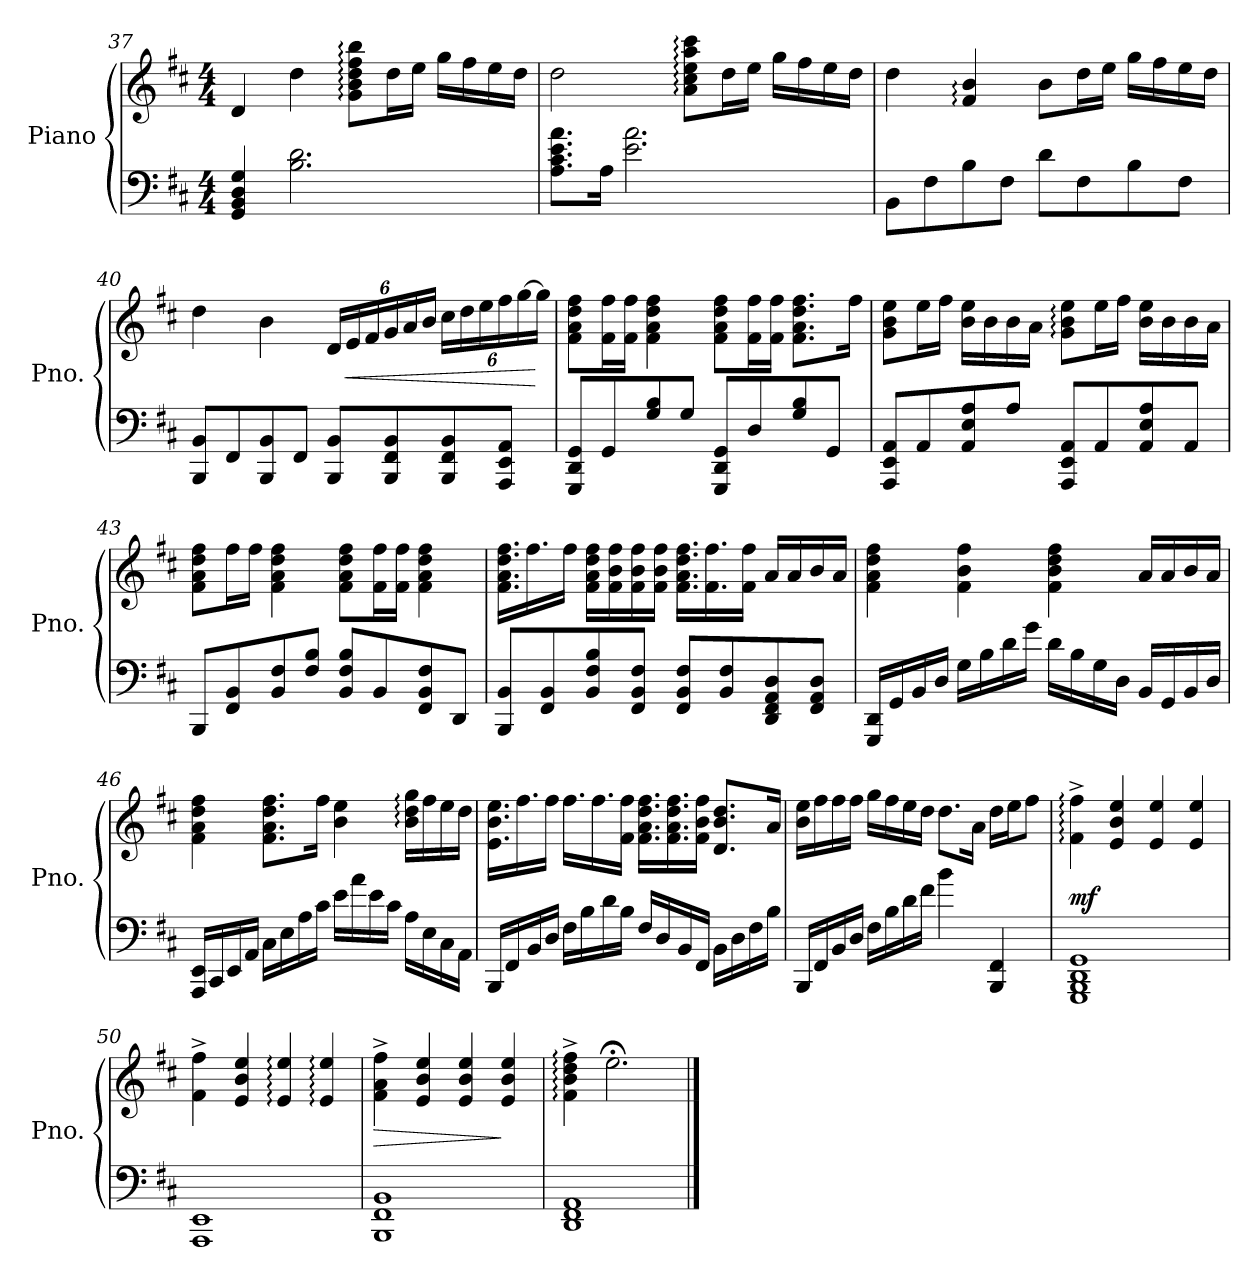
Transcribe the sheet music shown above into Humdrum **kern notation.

**kern	**kern	**dynam
*part1	*part1	*part1
*staff2	*staff1	*staff1/2
*I"Piano	*	*
*I'Pno.	*	*
!!LO:PB:g=z
*clefF4	*clefG2	*
*k[f#c#]	*k[f#c#]	*
*D:	*D:	*
*M4/4	*M4/4	*
=37	=37	=37
4GG/ 4BB/ 4D/ 4G/	4d/	.
2.B\ 2.d\	4dd\	.
.	8g\: 8b\: 8dd\: 8ff#\: 8bb\:L	.
.	16dd\L	.
.	16ee\JJ	.
.	16gg\LL	.
.	16ff#\	.
.	16ee\	.
.	16dd\JJ	.
=38	=38	=38
8.A\ 8.c#\ 8.e\ 8.a\L	2dd\	.
16A\Jk	.	.
2.e\ 2.a\	.	.
.	8a\: 8cc#\: 8ee\: 8aa\: 8ccc#\:L	.
.	16dd\L	.
.	16ee\JJ	.
.	16gg\LL	.
.	16ff#\	.
.	16ee\	.
.	16dd\JJ	.
=39	=39	=39
8BB\L	4dd\	.
8F#\	.	.
8B\	4f#/: 4b/:	.
8F#\J	.	.
8d\L	8b\L	.
8F#\	16dd\L	.
.	16ee\JJ	.
8B\	16gg\LL	.
.	16ff#\	.
8F#\J	16ee\	.
.	16dd\JJ	.
!!LO:LB:g=z
=40	=40	=40
8BBB/ 8BB/L	4dd\	.
8FF#/	.	.
8BBB/ 8BB/	4b\	.
8FF#/J	.	.
*	*Xbrackettup	*
8BBB/ 8BB/L	24d/LL	.
!	!	!LO:HP:b
.	24e/	<
.	24f#/	.
8BBB/ 8FF#/ 8BB/	24g/	.
.	24a/	.
.	24b/JJ	.
8BBB/ 8FF#/ 8BB/	24cc#\LL	.
.	24dd\	.
.	24ee\	.
8AAA/ 8EE/ 8AA/J	24ff#\	.
.	[24gg\	.
.	24gg\JJ]	[
=41	=41	=41
8GGG/ 8DD/ 8GG/L	8f#\ 8a\ 8dd\ 8ff#\L	.
8GG/	16f#\ 16ff#\L	.
.	16f#\ 16ff#\JJ	.
8G/ 8B/	4f#\ 4a\ 4dd\ 4ff#\	.
8G/J	.	.
8GGG/ 8DD/ 8GG/L	8f#\ 8a\ 8dd\ 8ff#\L	.
8D/	16f#\ 16ff#\L	.
.	16f#\ 16ff#\JJ	.
8G/ 8B/	8.f#\ 8.a\ 8.dd\ 8.ff#\L	.
8GG/J	.	.
.	16ff#\Jk	.
!!LO:LB:g=z
=42	=42	=42
8AAA/ 8EE/ 8AA/L	8g\ 8b\ 8ee\L	.
8AA/	16ee\L	.
.	16ff#\JJ	.
8AA/ 8E/ 8A/	16b\ 16ee\LL	.
.	16b\	.
8A/J	16b\	.
.	16a\JJ	.
8AAA/ 8EE/ 8AA/L	8g\: 8b\: 8ee\:L	.
8AA/	16ee\L	.
.	16ff#\JJ	.
8AA/ 8E/ 8A/	16b\ 16ee\LL	.
.	16b\	.
8AA/J	16b\	.
.	16a\JJ	.
=43	=43	=43
8BBB/L	8f#\ 8a\ 8dd\ 8ff#\L	.
8FF#/ 8BB/	16ff#\L	.
.	16ff#\JJ	.
8BB/ 8F#/	4f#\ 4a\ 4dd\ 4ff#\	.
8F#/ 8B/J	.	.
8BB/ 8F#/ 8B/L	8f#\ 8a\ 8dd\ 8ff#\L	.
8BB/	16f#\ 16ff#\L	.
.	16f#\ 16ff#\JJ	.
8FF#/ 8BB/ 8F#/	4f#\ 4a\ 4dd\ 4ff#\	.
8DD/J	.	.
!!LO:LB:g=z
=44	=44	=44
8BBB/ 8BB/L	16.f#\ 16.a\ 16.dd\ 16.ff#\LL	.
.	16.ff#\	.
8FF#/ 8BB/	.	.
.	16ff#\JJ	.
8BB/ 8F#/ 8B/	16f#\ 16a\ 16dd\ 16ff#\LL	.
.	16f#\ 16b\ 16ff#\	.
8FF#/ 8BB/ 8F#/J	16f#\ 16b\ 16ff#\	.
.	16f#\ 16b\ 16ff#\JJ	.
8FF#/ 8BB/ 8F#/L	16.f#\ 16.a\ 16.dd\ 16.ff#\LL	.
.	16.f#\ 16.ff#\	.
8BB/ 8F#/	.	.
.	16f#\ 16ff#\JJ	.
8DD/ 8FF#/ 8AA/ 8D/	16a/LL	.
.	16a/	.
8FF#/ 8AA/ 8D/J	16b/	.
.	16a/JJ	.
=45	=45	=45
16GGG/ 16DD/LL	4f#\ 4a\ 4dd\ 4ff#\	.
16GG/	.	.
16BB/	.	.
16D/JJ	.	.
16G\LL	4f#\ 4b\ 4ff#\	.
16B\	.	.
16d\	.	.
16g\JJ	.	.
16d\LL	4f#\ 4b\ 4dd\ 4ff#\	.
16B\	.	.
16G\	.	.
16D\JJ	.	.
16BB/LL	16a/LL	.
16GG/	16a/	.
16BB/	16b/	.
16D/JJ	16a/JJ	.
!!LO:LB:g=z
=46	=46	=46
16AAA/ 16EE/LL	4f#\ 4a\ 4dd\ 4ff#\	.
16CC#/	.	.
16EE/	.	.
16AA/JJ	.	.
16C#\LL	8.f#\ 8.a\ 8.dd\ 8.ff#\L	.
16E\	.	.
16A\	.	.
16c#\JJ	16ff#\Jk	.
16e\LL	4b\ 4ee\	.
16a\	.	.
16e\	.	.
16c#\JJ	.	.
16A\LL	16b\: 16dd\: 16gg\:LL	.
16E\	16ff#\	.
16C#\	16ee\	.
16AA\JJ	16dd\JJ	.
=47	=47	=47
16BBB/LL	16.e\ 16.b\ 16.ee\LL	.
16FF#/	.	.
.	16.ff#\	.
16BB/	.	.
16D/JJ	16ff#\JJ	.
16F#\LL	16.ff#\LL	.
16B\	.	.
.	16.ff#\	.
16d\	.	.
16B\JJ	16f#\ 16ff#\JJ	.
16F#/LL	16.f#\ 16.a\ 16.dd\ 16.ff#\LL	.
16D/	.	.
.	16.f#\ 16.a\ 16.dd\ 16.ff#\	.
16BB/	.	.
16FF#/JJ	16f#\ 16b\ 16ff#\JJ	.
16BB\LL	8.d/ 8.b/ 8.dd/L	.
16D\	.	.
16F#\	.	.
16B\JJ	16a/Jk	.
!!LO:PB:g=z
=48	=48	=48
16BBB/LL	16b\ 16ee\LL	.
16FF#/	16ff#\	.
16BB/	16ff#\	.
16D/JJ	16ff#\JJ	.
16F#\LL	16gg\LL	.
16B\	16ff#\	.
16d\	16ee\	.
16f#\JJ	16dd\JJ	.
4b\	8.dd\L	.
.	16a\Jk	.
4BBB/ 4FF#/	16dd\LL	.
.	16ee\J	.
.	8ff#\J	.
=49	=49	=49
!	!	!LO:DY:a=2
1GGG 1BBB 1DD 1GG	4f#\:^ 4ff#\:^	mf
.	4e/ 4b/ 4ee/	.
.	4e/ 4ee/	.
.	4e/ 4ee/	.
=50	=50	=50
1AAA 1EE	4f#\^ 4ff#\^	.
.	4e/ 4b/ 4ee/	.
.	4e/: 4ee/:	.
.	4e/: 4ee/:	.
=51	=51	=51
!	!	!LO:HP:b
1BBB 1FF# 1BB	4f#\^ 4a\^ 4ff#\^	>
.	4e/ 4b/ 4ee/	.
.	4e/ 4b/ 4ee/	.
.	4e/ 4b/ 4ee/	]
=52	=52	=52
1DD 1FF# 1AA	4f#\:^ 4b\:^ 4dd\:^ 4ff#\:^	.
.	2.ee;<\	.
==	==	==
*-	*-	*-
